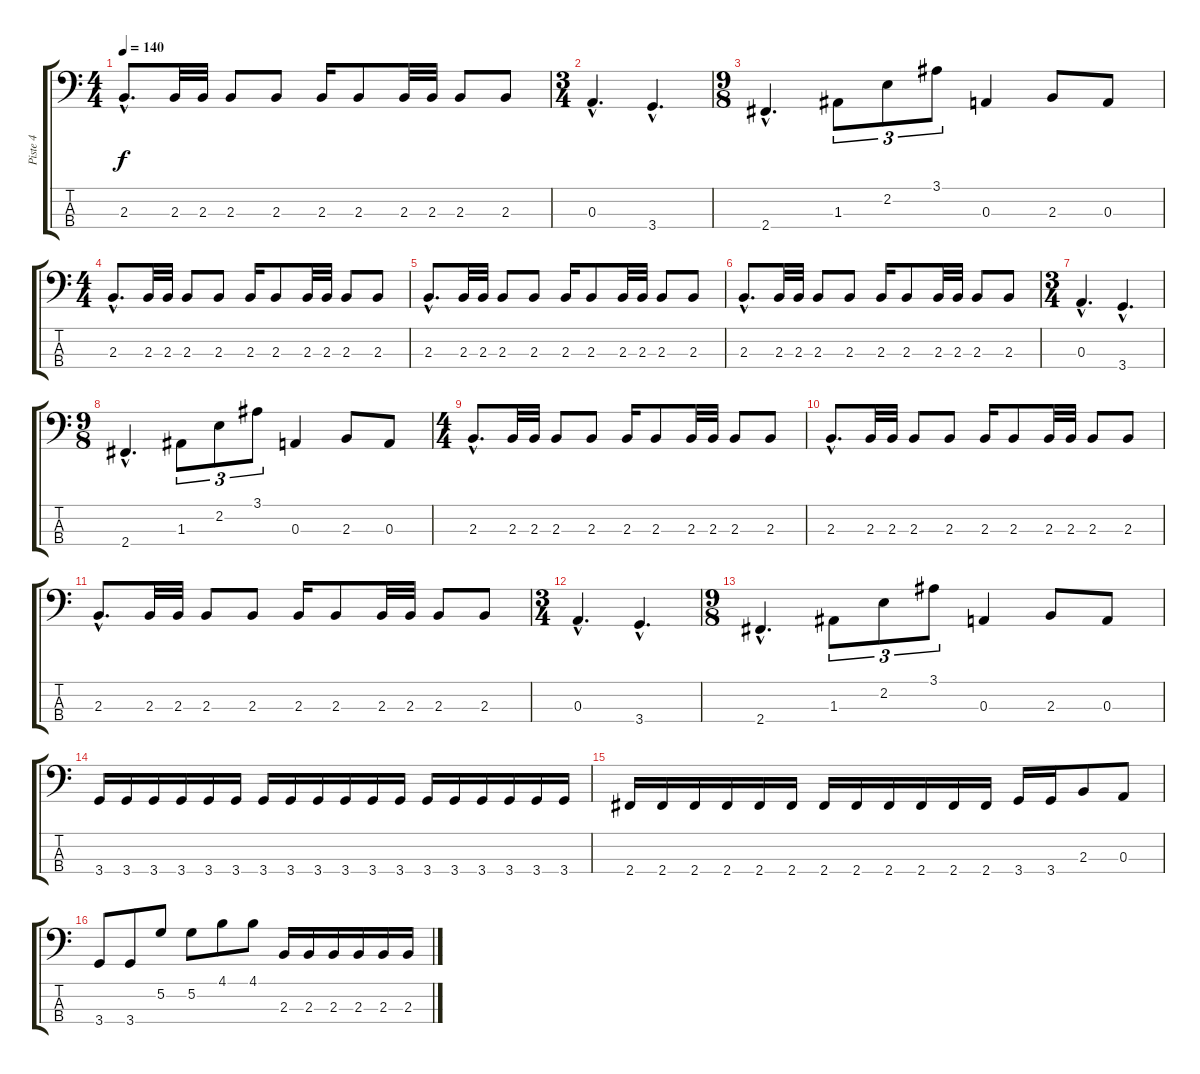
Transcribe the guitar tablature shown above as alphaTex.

\track ("Piste 4" "Piste 4") {instrument electricbasspick}
\staff {score tabs}
\tuning (G2 D2 A1 E1) {hide}
\ts (4 4)
\tempo 140
\clef f4
\ks c
2.3{hac}.8{d dy f} 2.3.32 2.3.32 2.3.8 2.3.8 2.3.16 2.3.8 2.3.32 2.3.32 2.3.8 2.3.8 |
\ts (3 4)
0.3{hac}.4{d} 3.4{hac}.4{d} |
\ts (9 8)
2.4{hac}.4{d} 1.3.8{tu (3 2)} 2.2.8{tu (3 2)} 3.1.8{tu (3 2)} 0.3.4 2.3.8 0.3.8 |
\ts (4 4)
2.3{hac}.8{d} 2.3.32 2.3.32 2.3.8 2.3.8 2.3.16 2.3.8 2.3.32 2.3.32 2.3.8 2.3.8 |
2.3{hac}.8{d} 2.3.32 2.3.32 2.3.8 2.3.8 2.3.16 2.3.8 2.3.32 2.3.32 2.3.8 2.3.8 |
2.3{hac}.8{d} 2.3.32 2.3.32 2.3.8 2.3.8 2.3.16 2.3.8 2.3.32 2.3.32 2.3.8 2.3.8 |
\ts (3 4)
0.3{hac}.4{d} 3.4{hac}.4{d} |
\ts (9 8)
2.4{hac}.4{d} 1.3.8{tu (3 2)} 2.2.8{tu (3 2)} 3.1.8{tu (3 2)} 0.3.4 2.3.8 0.3.8 |
\ts (4 4)
2.3{hac}.8{d} 2.3.32 2.3.32 2.3.8 2.3.8 2.3.16 2.3.8 2.3.32 2.3.32 2.3.8 2.3.8 |
2.3{hac}.8{d} 2.3.32 2.3.32 2.3.8 2.3.8 2.3.16 2.3.8 2.3.32 2.3.32 2.3.8 2.3.8 |
2.3{hac}.8{d} 2.3.32 2.3.32 2.3.8 2.3.8 2.3.16 2.3.8 2.3.32 2.3.32 2.3.8 2.3.8 |
\ts (3 4)
0.3{hac}.4{d} 3.4{hac}.4{d} |
\ts (9 8)
2.4{hac}.4{d} 1.3.8{tu (3 2)} 2.2.8{tu (3 2)} 3.1.8{tu (3 2)} 0.3.4 2.3.8 0.3.8 |
3.4.16 3.4.16 3.4.16 3.4.16 3.4.16 3.4.16 3.4.16 3.4.16 3.4.16 3.4.16 3.4.16 3.4.16 3.4.16 3.4.16 3.4.16 3.4.16 3.4.16 3.4.16 |
2.4.16 2.4.16 2.4.16 2.4.16 2.4.16 2.4.16 2.4.16 2.4.16 2.4.16 2.4.16 2.4.16 2.4.16 3.4.16 3.4.16 2.3.8 0.3.8 |
3.4.8 3.4.8 5.2.8 5.2.8 4.1.8 4.1.8 2.3.16 2.3.16 2.3.16 2.3.16 2.3.16 2.3.16
